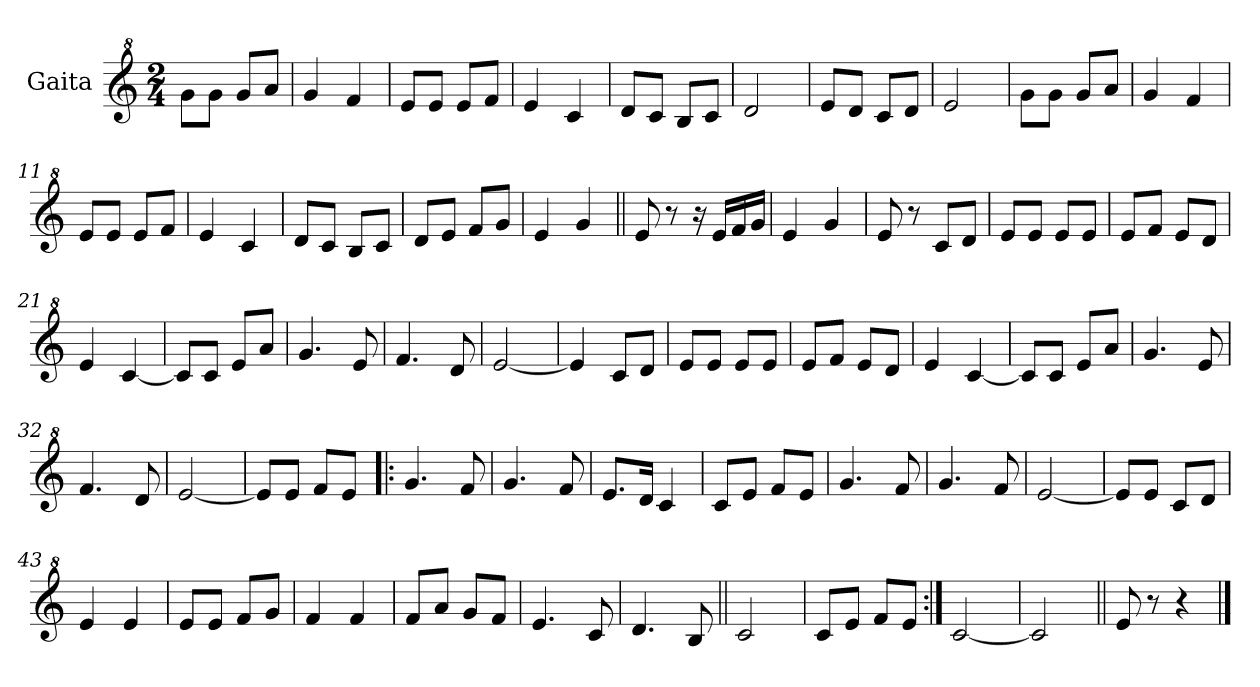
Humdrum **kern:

**kern
*part1
*staff1
*I"Gaita
*clefG^2
*k[]
*M2/4
*MM120
=1
8gg\L
8gg\J
8gg/L
8aa/J
=2
4gg/
4ff/
=3
8ee/L
8ee/J
8ee/L
8ff/J
=4
4ee/
4cc/
=5
8dd/L
8cc/J
8b/L
8cc/J
=6
2dd/
=7
8ee/L
8dd/J
8cc/L
8dd/J
=8
2ee/
=9
8gg\L
8gg\J
8gg/L
8aa/J
=10
4gg/
4ff/
=11
8ee/L
8ee/J
8ee/L
8ff/J
=12
4ee/
4cc/
!!LO:LB:g=z
=13
8dd/L
8cc/J
8b/L
8cc/J
=14
8dd/L
8ee/J
8ff/L
8gg/J
=15
4ee/
4gg/
=16||
8ee/
8r
16r
16ee/LL
16ff/
16gg/JJ
=17
4ee/
4gg/
=18
8ee/
8r
8cc/L
8dd/J
=19
8ee/L
8ee/J
8ee/L
8ee/J
=20
8ee/L
8ff/J
8ee/L
8dd/J
=21
4ee/
[4cc/
=22
8cc/L]
8cc/J
8ee/L
8aa/J
!!LO:LB:g=z
=23
4.gg/
8ee/
=24
4.ff/
8dd/
=25
[2ee/
=26
4ee/]
8cc/L
8dd/J
=27
8ee/L
8ee/J
8ee/L
8ee/J
=28
8ee/L
8ff/J
8ee/L
8dd/J
=29
4ee/
[4cc/
=30
8cc/L]
8cc/J
8ee/L
8aa/J
=31
4.gg/
8ee/
=32
4.ff/
8dd/
=33
[2ee/
=34
8ee/L]
8ee/J
8ff/L
8ee/J
!!LO:LB:g=z
=35!|:
4.gg/
8ff/
=36
4.gg/
8ff/
=37
8.ee/L
16dd/Jk
4cc/
=38
8cc/L
8ee/J
8ff/L
8ee/J
=39
4.gg/
8ff/
=40
4.gg/
8ff/
=41
[2ee/
=42
8ee/L]
8ee/J
8cc/L
8dd/J
=43
4ee/
4ee/
=44
8ee/L
8ee/J
8ff/L
8gg/J
=45
4ff/
4ff/
=46
8ff/L
8aa/J
8gg/L
8ff/J
!!LO:LB:g=z
=47
4.ee/
8cc/
=48
4.dd/
8b/
=49||
2cc/
=50
8cc/L
8ee/J
8ff/L
8ee/J
=51:|!
[2cc/
=52
2cc/]
=53||
8ee/
8r
4r
==
*-
